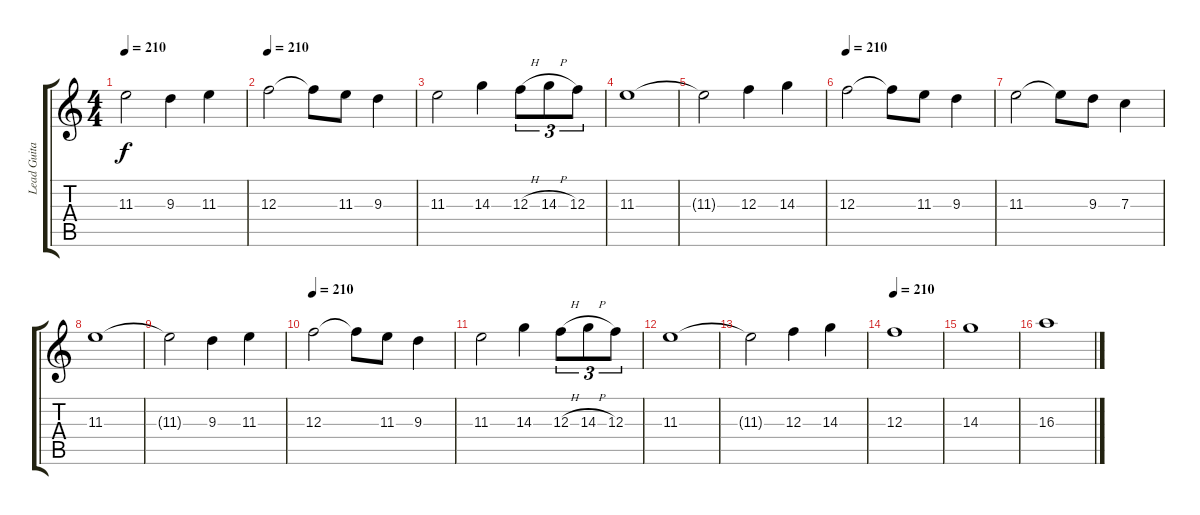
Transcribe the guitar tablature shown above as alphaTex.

\track ("Lead Guitar" "Lead Guita") {instrument overdrivenguitar}
\staff {score tabs}
\tuning (D4 A3 F3 C3 G2 D2) {hide}
\ts (4 4)
\tempo 210
\clef g2
\ks c
11.3{t}.2{dy f} 9.3.4 11.3.4 |
\tempo 210
12.3.2{balance 4} 12.3{t}.8 11.3.8 9.3.4 |
11.3.2 14.3.4 12.3{h}.8{tu (3 2)} 14.3{h}.8{tu (3 2)} 12.3.8{tu (3 2)} |
11.3.1 |
11.3{t}.2 12.3.4 14.3.4 |
\tempo 210
12.3.2{balance 4} 12.3{t}.8 11.3.8 9.3.4 |
11.3.2 11.3{t}.8 9.3.8 7.3.4 |
11.3.1 |
11.3{t}.2 9.3.4 11.3.4 |
\tempo 210
12.3.2{balance 4} 12.3{t}.8 11.3.8 9.3.4 |
11.3.2 14.3.4 12.3{h}.8{tu (3 2)} 14.3{h}.8{tu (3 2)} 12.3.8{tu (3 2)} |
11.3.1 |
11.3{t}.2 12.3.4 14.3.4 |
\tempo 210
12.3.1{balance 8} |
14.3.1 |
16.3.1
